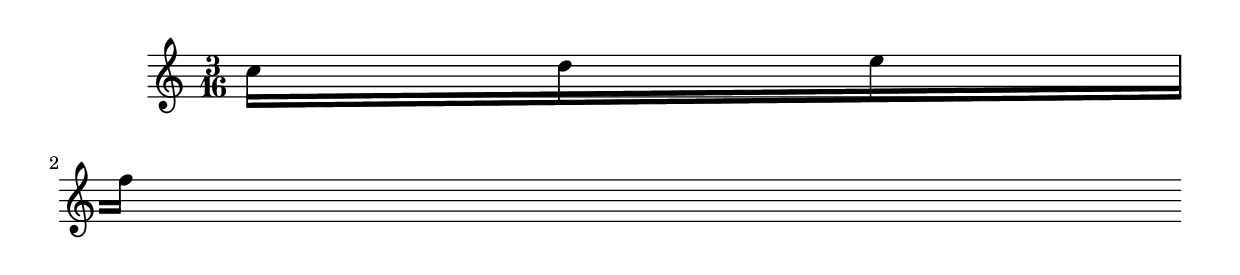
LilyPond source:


\header {
    texidoc = "Beams can be printed across line breaks, if forced.
"

}
\version "2.6.0"
\layout { raggedright= ##t }

\score {  \relative c''  {
    \set Score.allowBeamBreak = ##t
    \time 3/16 c16-[ d e \break f-] 
}}
